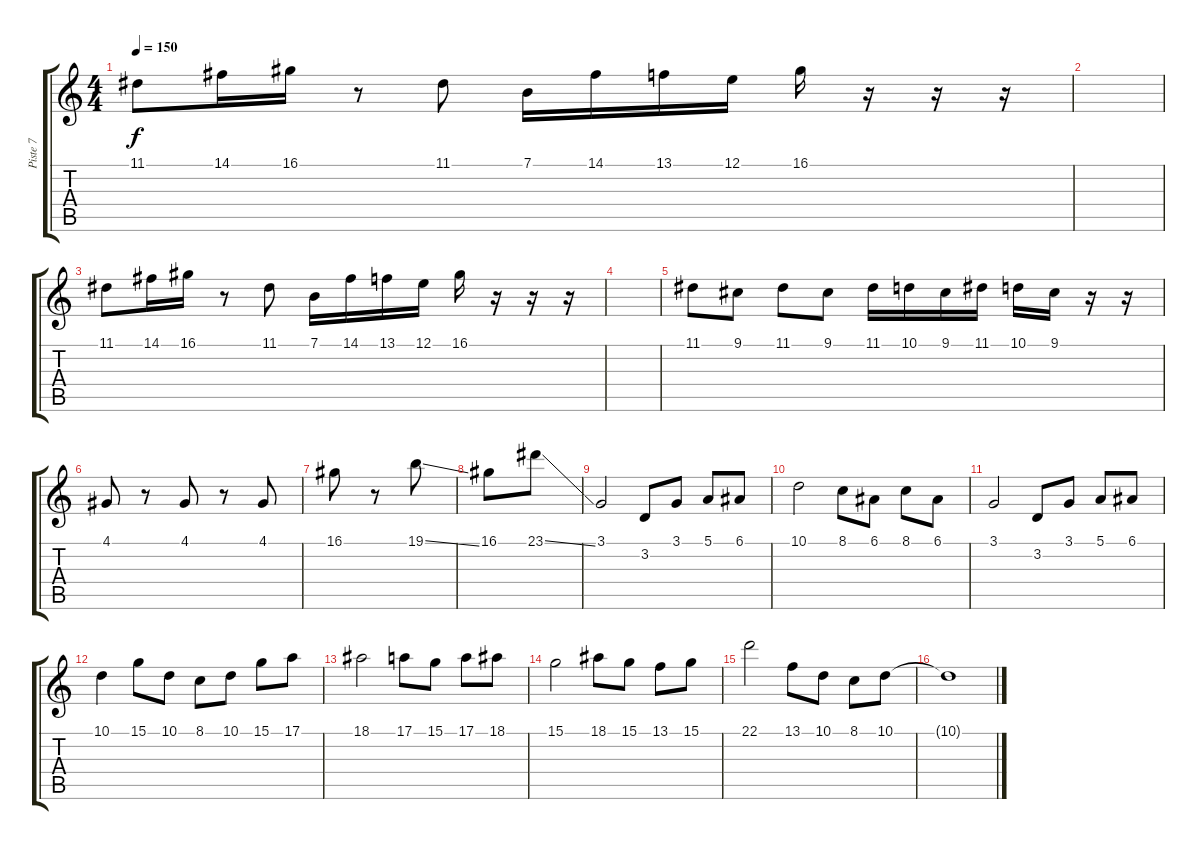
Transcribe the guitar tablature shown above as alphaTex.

\track ("Piste 7" "Piste 7") {instrument vibraphone}
\staff {score tabs}
\tuning (E4 B3 G3 D3 A2 E2) {hide}
\ts (4 4)
\tempo 150
\clef g2
\ks c
11.1.8{dy f} 14.1.16 16.1.16 r.8 11.1.8 7.1.16 14.1.16 13.1.16 12.1.16 16.1.16 r.16 r.16 r.16 |
|
11.1.8 14.1.16 16.1.16 r.8 11.1.8 7.1.16 14.1.16 13.1.16 12.1.16 16.1.16 r.16 r.16 r.16 |
|
11.1.8 9.1.8 11.1.8 9.1.8 11.1.16 10.1.16 9.1.16 11.1.16 10.1.16 9.1.16 r.16 r.16 |
4.1.8 r.8 4.1.8 r.8 4.1.8 |
16.1.8 r.8 19.1{ss}.8 |
16.1.8 23.1{ss}.8 |
3.1.2 3.2.8 3.1.8 5.1.8 6.1.8 |
10.1.2 8.1.8 6.1.8 8.1.8 6.1.8 |
3.1.2 3.2.8 3.1.8 5.1.8 6.1.8 |
10.1.4 15.1.8 10.1.8 8.1.8 10.1.8 15.1.8 17.1.8 |
18.1.2 17.1.8 15.1.8 17.1.8 18.1.8 |
15.1.2 18.1.8 15.1.8 13.1.8 15.1.8 |
22.1.2 13.1.8 10.1.8 8.1.8 10.1.8 |
10.1{t}.1
